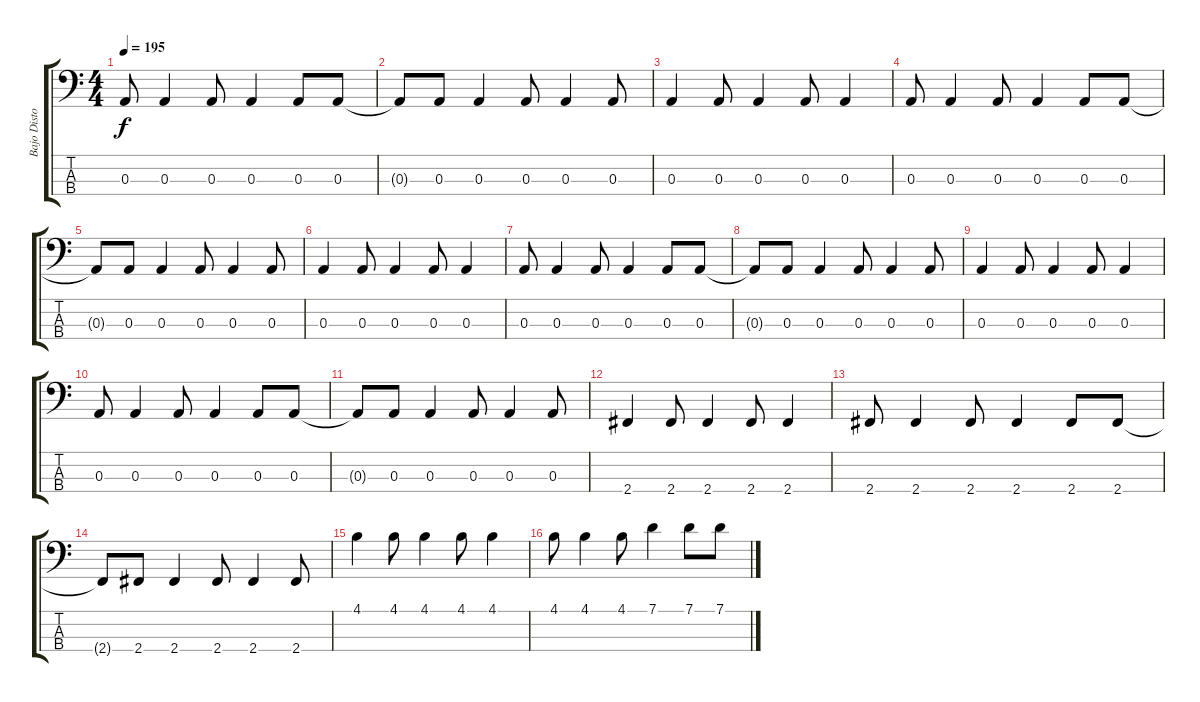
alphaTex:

\track ("Bajo Distorsion" "Bajo Disto") {instrument synthbass2}
\staff {score tabs}
\tuning (G2 D2 A1 E1) {hide}
\ts (4 4)
\tempo 195
\clef f4
\ks c
0.3.8{dy f} 0.3.4 0.3.8 0.3.4 0.3.8 0.3.8 |
0.3{t}.8 0.3.8 0.3.4 0.3.8 0.3.4 0.3.8 |
0.3.4 0.3.8 0.3.4 0.3.8 0.3.4 |
0.3.8 0.3.4 0.3.8 0.3.4 0.3.8 0.3.8 |
0.3{t}.8 0.3.8 0.3.4 0.3.8 0.3.4 0.3.8 |
0.3.4 0.3.8 0.3.4 0.3.8 0.3.4 |
0.3.8 0.3.4 0.3.8 0.3.4 0.3.8 0.3.8 |
0.3{t}.8 0.3.8 0.3.4 0.3.8 0.3.4 0.3.8 |
0.3.4 0.3.8 0.3.4 0.3.8 0.3.4 |
0.3.8 0.3.4 0.3.8 0.3.4 0.3.8 0.3.8 |
0.3{t}.8 0.3.8 0.3.4 0.3.8 0.3.4 0.3.8 |
2.4.4 2.4.8 2.4.4 2.4.8 2.4.4 |
2.4.8 2.4.4 2.4.8 2.4.4 2.4.8 2.4.8 |
2.4{t}.8 2.4.8 2.4.4 2.4.8 2.4.4 2.4.8 |
4.1.4 4.1.8 4.1.4 4.1.8 4.1.4 |
4.1.8 4.1.4 4.1.8 7.1.4 7.1.8 7.1.8
